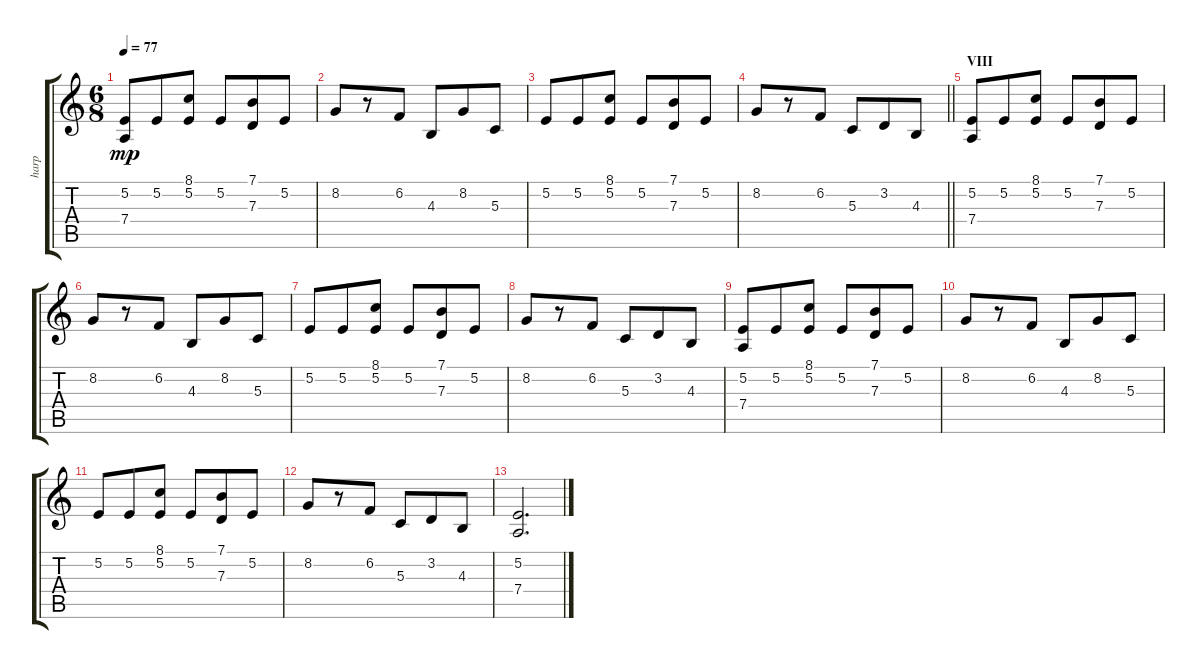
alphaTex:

\track ("harp" "harp") {instrument orchestralharp}
\staff {score tabs}
\tuning (E4 B3 G3 D3 A2 E2) {hide}
\ts (6 8)
\tempo 77
\clef g2
\ks c
(5.2 7.4).8{dy mp} 5.2.8 (8.1 5.2).8 5.2.8 (7.1 7.3).8 5.2.8 |
8.2.8 r.8 6.2.8 4.3.8 8.2.8 5.3.8 |
5.2.8 5.2.8 (8.1 5.2).8 5.2.8 (7.1 7.3).8 5.2.8 |
\barLineRight lightlight
8.2.8 r.8 6.2.8 5.3.8 3.2.8 4.3.8 |
\section ("" "VIII")
(5.2 7.4).8 5.2.8 (8.1 5.2).8 5.2.8 (7.1 7.3).8 5.2.8 |
8.2.8 r.8 6.2.8 4.3.8 8.2.8 5.3.8 |
5.2.8{volume 12} 5.2.8 (8.1 5.2).8 5.2.8 (7.1 7.3).8 5.2.8 |
8.2.8 r.8{volume 0} 6.2.8 5.3.8 3.2.8 4.3.8 |
(5.2 7.4).8 5.2.8 (8.1 5.2).8 5.2.8 (7.1 7.3).8 5.2.8 |
8.2.8 r.8 6.2.8 4.3.8 8.2.8 5.3.8 |
5.2.8 5.2.8 (8.1 5.2).8 5.2.8 (7.1 7.3).8 5.2.8 |
8.2.8 r.8 6.2.8 5.3.8 3.2.8 4.3.8 |
(5.2 7.4).2{d}
